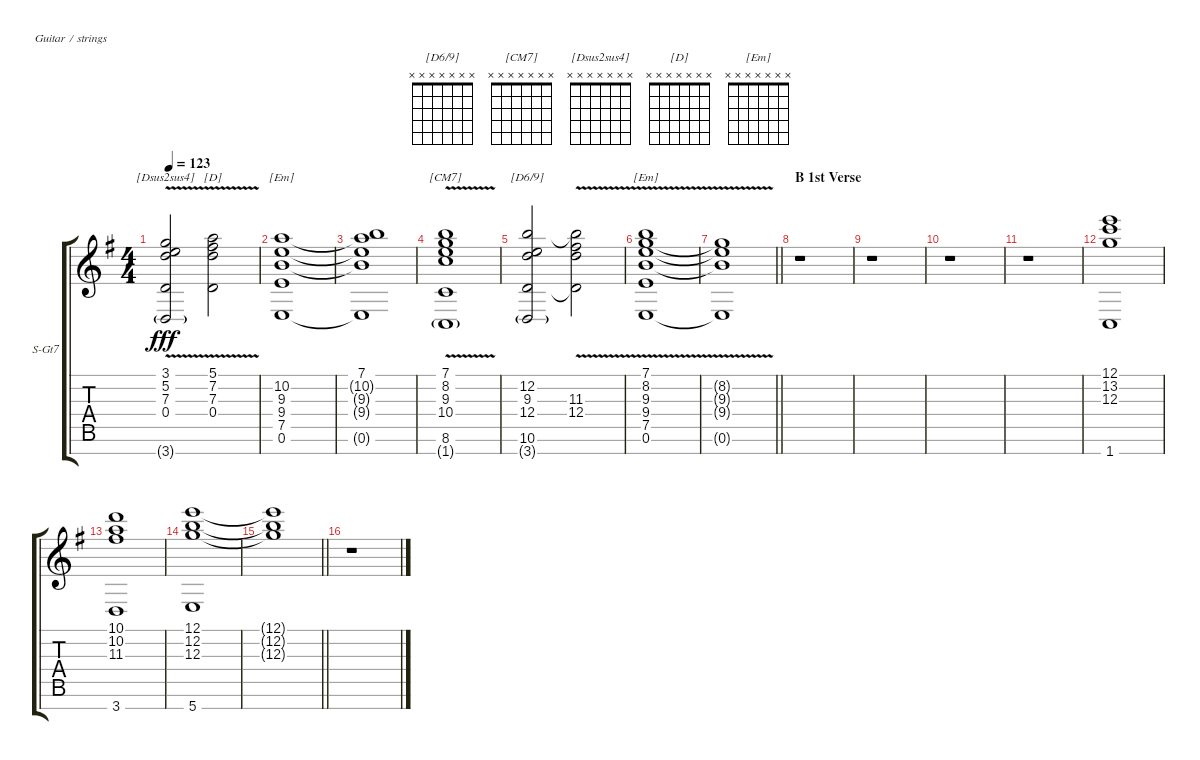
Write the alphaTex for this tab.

\bracketExtendMode groupsimilarinstruments
\firstSystemTrackNameOrientation horizontal
\otherSystemsTrackNameOrientation horizontal
\track ("keyboard" "S-Gt7") {instrument synthstrings1}
\staff {score tabs}
\tuning (E4 B3 G3 D3 A2 E2 B1)
\displaytranspose 12
\chord ("[D6/9]" x x x x x x x)
\chord ("[CM7]" x x x x x x x)
\chord ("[Dsus2sus4]" x x x x x x x)
\chord ("[D]" x x x x x x x)
\chord ("[Em]" x x x x x x x)
\ts (4 4)
\tempo 123
\clef g2
\ks g
(3.1 5.2 7.3{v} 0.4 3.7{g}).2{ch "[Dsus2sus4]" dy fff} (5.1{v} 7.2 7.3 0.4).2{ch "[D]"} |
(10.2 9.3 9.4 7.5 0.6).1{ch "[Em]"} |
(7.1 10.2{t} 9.3{t} 9.4{t} 0.6{t}).1 |
(7.1 8.2 9.3{v} 10.4 8.6 1.7{g}).1{ch "[CM7]"} |
(12.2 9.3 12.4 10.6 3.7{g}).2{ch "[D6/9]"} (12.2{t} 11.3{v} 12.4 10.6{t}).2 |
(7.1 8.2{v} 9.3 9.4 7.5 0.6).1{ch "[Em]"} |
\barLineRight lightlight
(8.2{v t} 9.3{t} 9.4{t} 0.6{t}).1 |
\section ("" "B 1st Verse")
r.1 |
r.1 |
r.1 |
r.1 |
(12.1 13.2 12.3 1.7).1 |
(10.1 10.2 11.3 3.7).1 |
(12.1 12.2 12.3 5.7).1 |
\barLineRight lightlight
(12.1{t} 12.2{t} 12.3{t}).1 |
r.1
